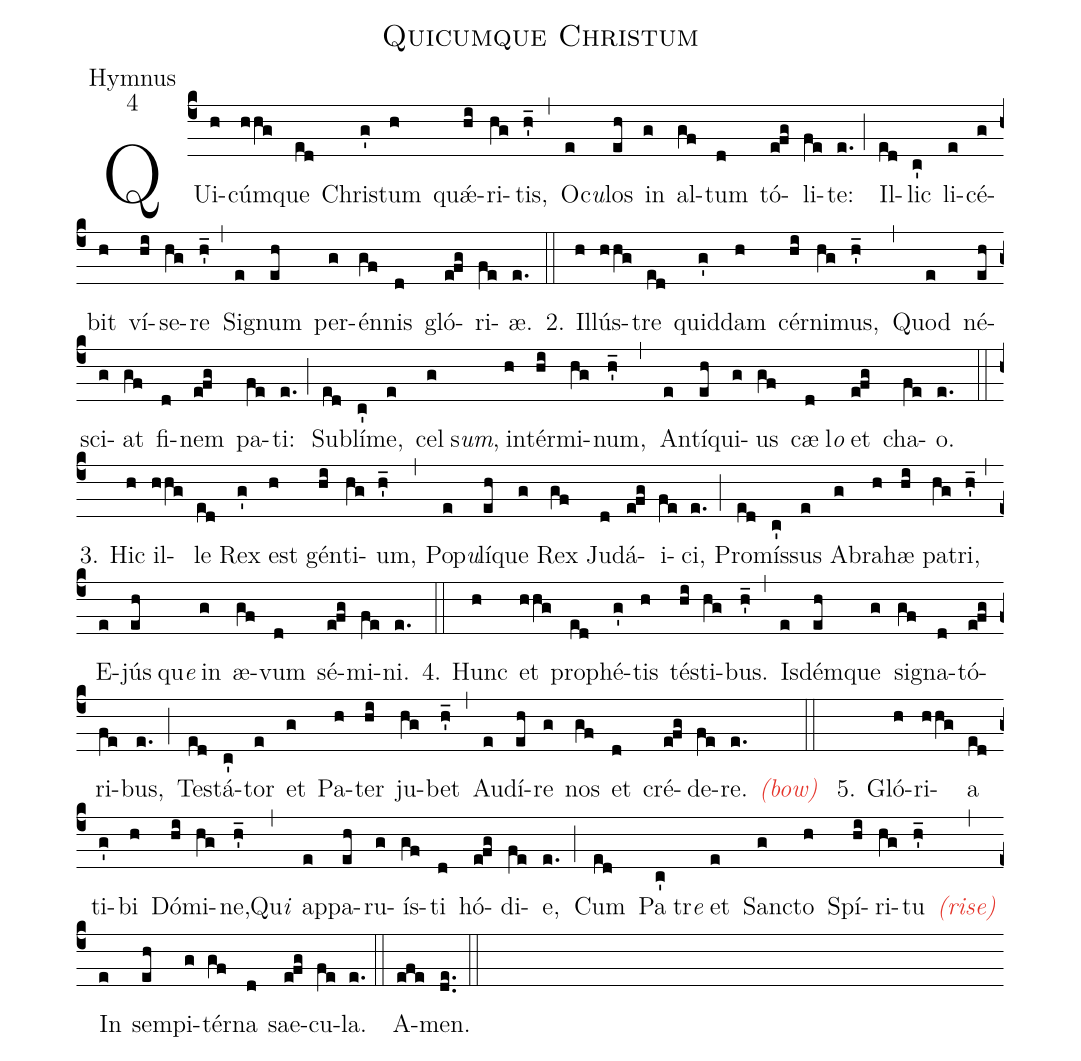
name:Quicumque Christum;
office-part:Hymnus;
mode:4;
%%
(c4)QUi(h)cúm(hhg)que(ed) Chris(g')tum(h) quǽ(hi)ri(hg)tis,(h'_) (,)
O(e)c<i>u</i>()los(eh) in(g) al(gf)tum(d) tó(efg)li(fe)te:(e.) (;)
Il(ed)lic(c') li(e)cé(g)bit(h) ví(hi)se(hg)re(h'_) (,)
Si(e)gnum(eh) per(g)én(gf)nis(d) gló(efg)ri(fe)æ.(e.) (::)

2. Il(h)lús(hhg)tre(ed) quid(g')dam(h) cér(hi)ni(hg)mus,(h'_) (,)
Quod(e) né(eh)sci(g)at(gf) fi(d)nem(efg) pa(fe)ti:(e.) (;)
Sub(ed)lí(c')me,(e) cel(g)s<i>um</i>,() in(h)tér(hi)mi(hg)num,(h'_) (,)
An(e)tí(eh)qui(g)us(gf) cæ(d)l<i>o</i>() et(efg) cha(fe)o.(e.) (::)

3. Hic(h) il(hhg)le(ed) Rex(g') est(h) gén(hi)ti(hg)um,(h'_) (,)
Po(e)p<i>u</i>()lí(eh)que(g) Rex(gf) Ju(d)dá(efg)i(fe)ci,(e.) (;)
Pro(ed)mís(c')sus(e) A(g)bra(h)hæ(hi) pa(hg)tri,(h'_) (,)
E(e)jús(eh)qu<i>e</i>() in(g) æ(gf)vum(d) sé(efg)mi(fe)ni.(e.) (::)

4. Hunc(h) et(hhg) pro(ed)phé(g')tis(h) tés(hi)ti(hg)bus.(h'_) (,)
Is(e)dém(eh)que(g) si(gf)gna(d)tó(efg)ri(fe)bus,(e.) (;)
Tes(ed)tá(c')tor(e) et(g) Pa(h)ter(hi) ju(hg)bet(h'_) (,)
Au(e)dí(eh)re(g) nos(gf) et(d) cré(efg)de(fe)re.(e.) <c><i><sp>(</sp>bow<sp>)</sp></i></c> (::)

5. Gló(h)ri(hhg)a(ed) ti(g')bi(h) Dó(hi)mi(hg)ne,(h'_) (,)
Qu<i>i</i>() ap(e)pa(eh)ru(g)ís(gf)ti(d) hó(efg)di(fe)e,(e.) (;)
Cum(ed) Pa(c')tr<i>e</i>() et(e) Sanc(g)to(h) Spí(hi)ri(hg)tu(h'_) <c><i><sp>(</sp>rise<sp>)</sp></i></c> (,) In(e) sem(eh)pi(g)tér(gf)na(d) sae(efg)cu(fe)la.(e.) (::)
A(efe)men.(de..) (::)
